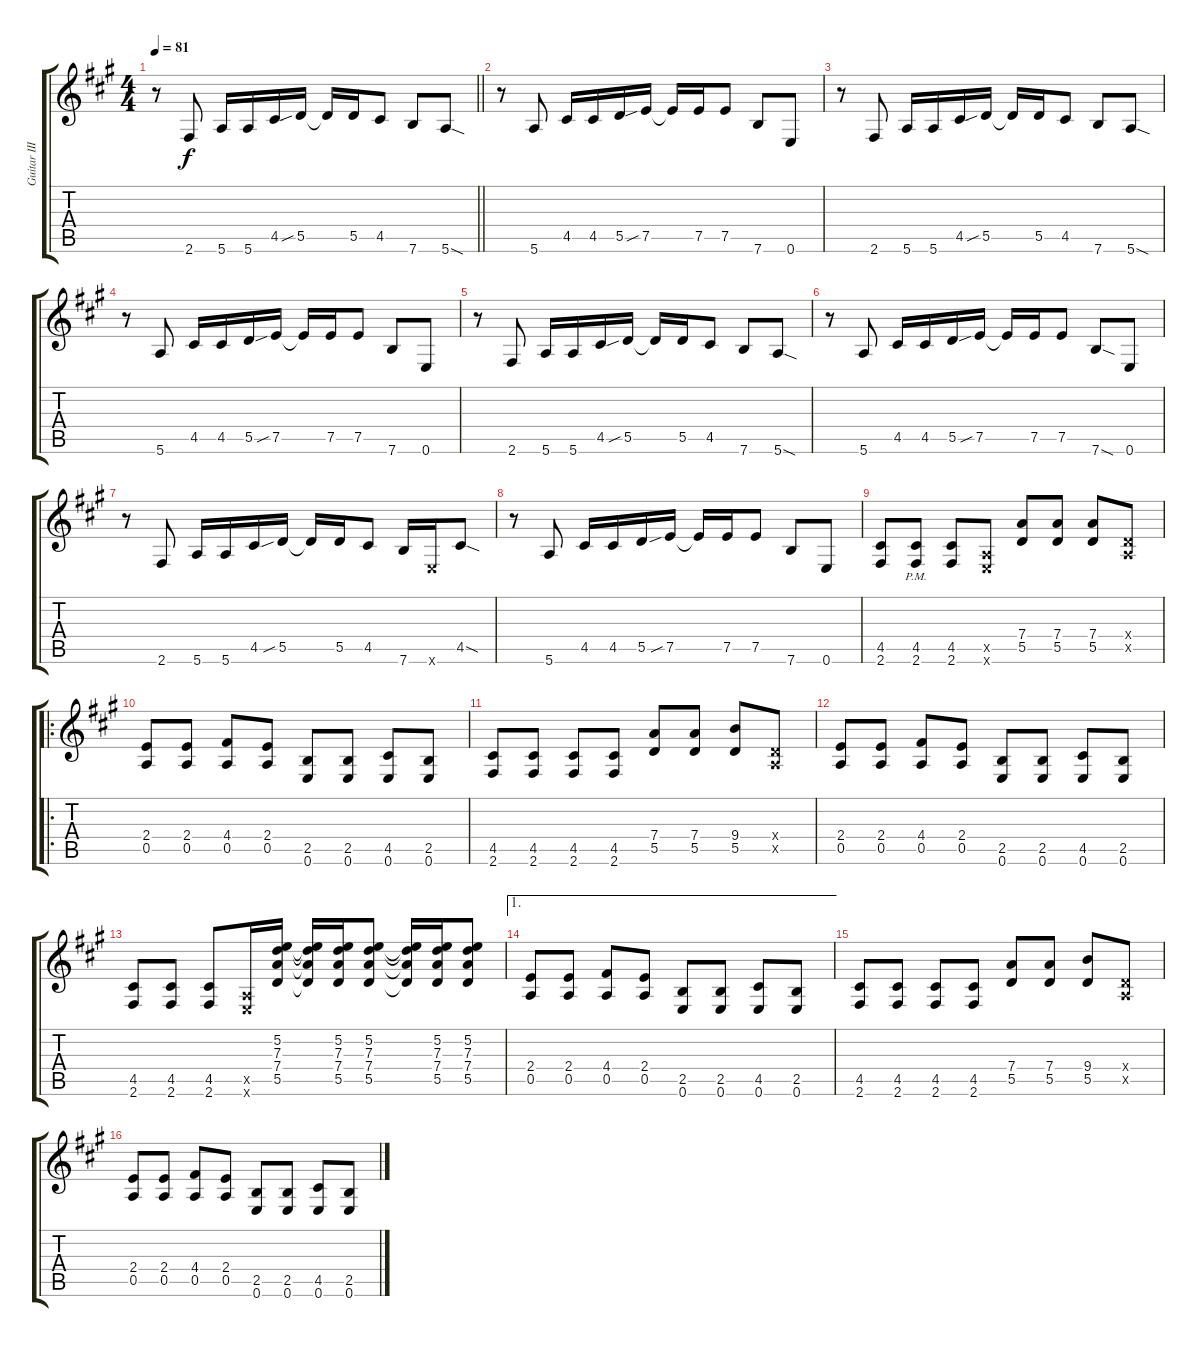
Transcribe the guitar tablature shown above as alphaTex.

\track ("Guitar III" "Guitar III") {instrument distortionguitar}
\staff {score tabs}
\tuning (E4 B3 G3 D3 A2 E2) {hide}
\ts (4 4)
\tempo 81
\clef g2
\barLineRight lightlight
\ks a
r.8{dy f} 2.6.8 5.6.16 5.6.16 4.5.16 5.5{sib}.16 5.5{t}.16 5.5.16 4.5.8 7.6.8 5.6{sod}.8 |
r.8 5.6.8 4.5.16 4.5.16 5.5.16 7.5{sib}.16 7.5{t}.16 7.5.16 7.5.8 7.6.8 0.6.8 |
r.8 2.6.8 5.6.16 5.6.16 4.5.16 5.5{sib}.16 5.5{t}.16 5.5.16 4.5.8 7.6.8 5.6{sod}.8 |
r.8 5.6.8 4.5.16 4.5.16 5.5.16 7.5{sib}.16 7.5{t}.16 7.5.16 7.5.8 7.6.8 0.6.8 |
r.8 2.6.8 5.6.16 5.6.16 4.5.16 5.5{sib}.16 5.5{t}.16 5.5.16 4.5.8 7.6.8 5.6{sod}.8 |
r.8 5.6.8 4.5.16 4.5.16 5.5.16 7.5{sib}.16 7.5{t}.16 7.5.16 7.5.8 7.6{sod}.8 0.6.8 |
r.8 2.6.8 5.6.16 5.6.16 4.5.16 5.5{sib}.16 5.5{t}.16 5.5.16 4.5.8 7.6.16 0.6{x}.16 4.5{sod}.8 |
r.8 5.6.8 4.5.16 4.5.16 5.5.16 7.5{sib}.16 7.5{t}.16 7.5.16 7.5.8 7.6.8 0.6.8 |
(4.5 2.6).8{instrument distortionguitar} (4.5{pm} 2.6{pm}).8 (4.5 2.6).8 (0.5{x} 0.6{x}).8 (7.4 5.5).8 (7.4 5.5).8 (7.4 5.5).8 (0.4{x} 0.5{x}).8 |
\ro
(2.4 0.5).8 (2.4 0.5).8 (4.4 0.5).8 (2.4 0.5).8 (2.5 0.6).8 (2.5 0.6).8 (4.5 0.6).8 (2.5 0.6).8 |
(4.5 2.6).8 (4.5 2.6).8 (4.5 2.6).8 (4.5 2.6).8 (7.4 5.5).8 (7.4 5.5).8 (9.4 5.5).8 (0.4{x} 0.5{x}).8 |
(2.4 0.5).8 (2.4 0.5).8 (4.4 0.5).8 (2.4 0.5).8 (2.5 0.6).8 (2.5 0.6).8 (4.5 0.6).8 (2.5 0.6).8 |
(4.5 2.6).8 (4.5 2.6).8 (4.5 2.6).8 (0.5{x} 0.6{x}).16 (5.2 7.3 7.4 5.5).16 (5.2{t} 7.3{t} 7.4{t} 5.5{t}).16 (5.2 7.3 7.4 5.5).16 (5.2 7.3 7.4 5.5).8 (5.2{t} 7.3{t} 7.4{t} 5.5{t}).16 (5.2 7.3 7.4 5.5).16 (5.2 7.3 7.4 5.5).8 |
\ae 1
(2.4 0.5).8 (2.4 0.5).8 (4.4 0.5).8 (2.4 0.5).8 (2.5 0.6).8 (2.5 0.6).8 (4.5 0.6).8 (2.5 0.6).8 |
(4.5 2.6).8 (4.5 2.6).8 (4.5 2.6).8 (4.5 2.6).8 (7.4 5.5).8 (7.4 5.5).8 (9.4 5.5).8 (0.4{x} 0.5{x}).8 |
(2.4 0.5).8 (2.4 0.5).8 (4.4 0.5).8 (2.4 0.5).8 (2.5 0.6).8 (2.5 0.6).8 (4.5 0.6).8 (2.5 0.6).8
